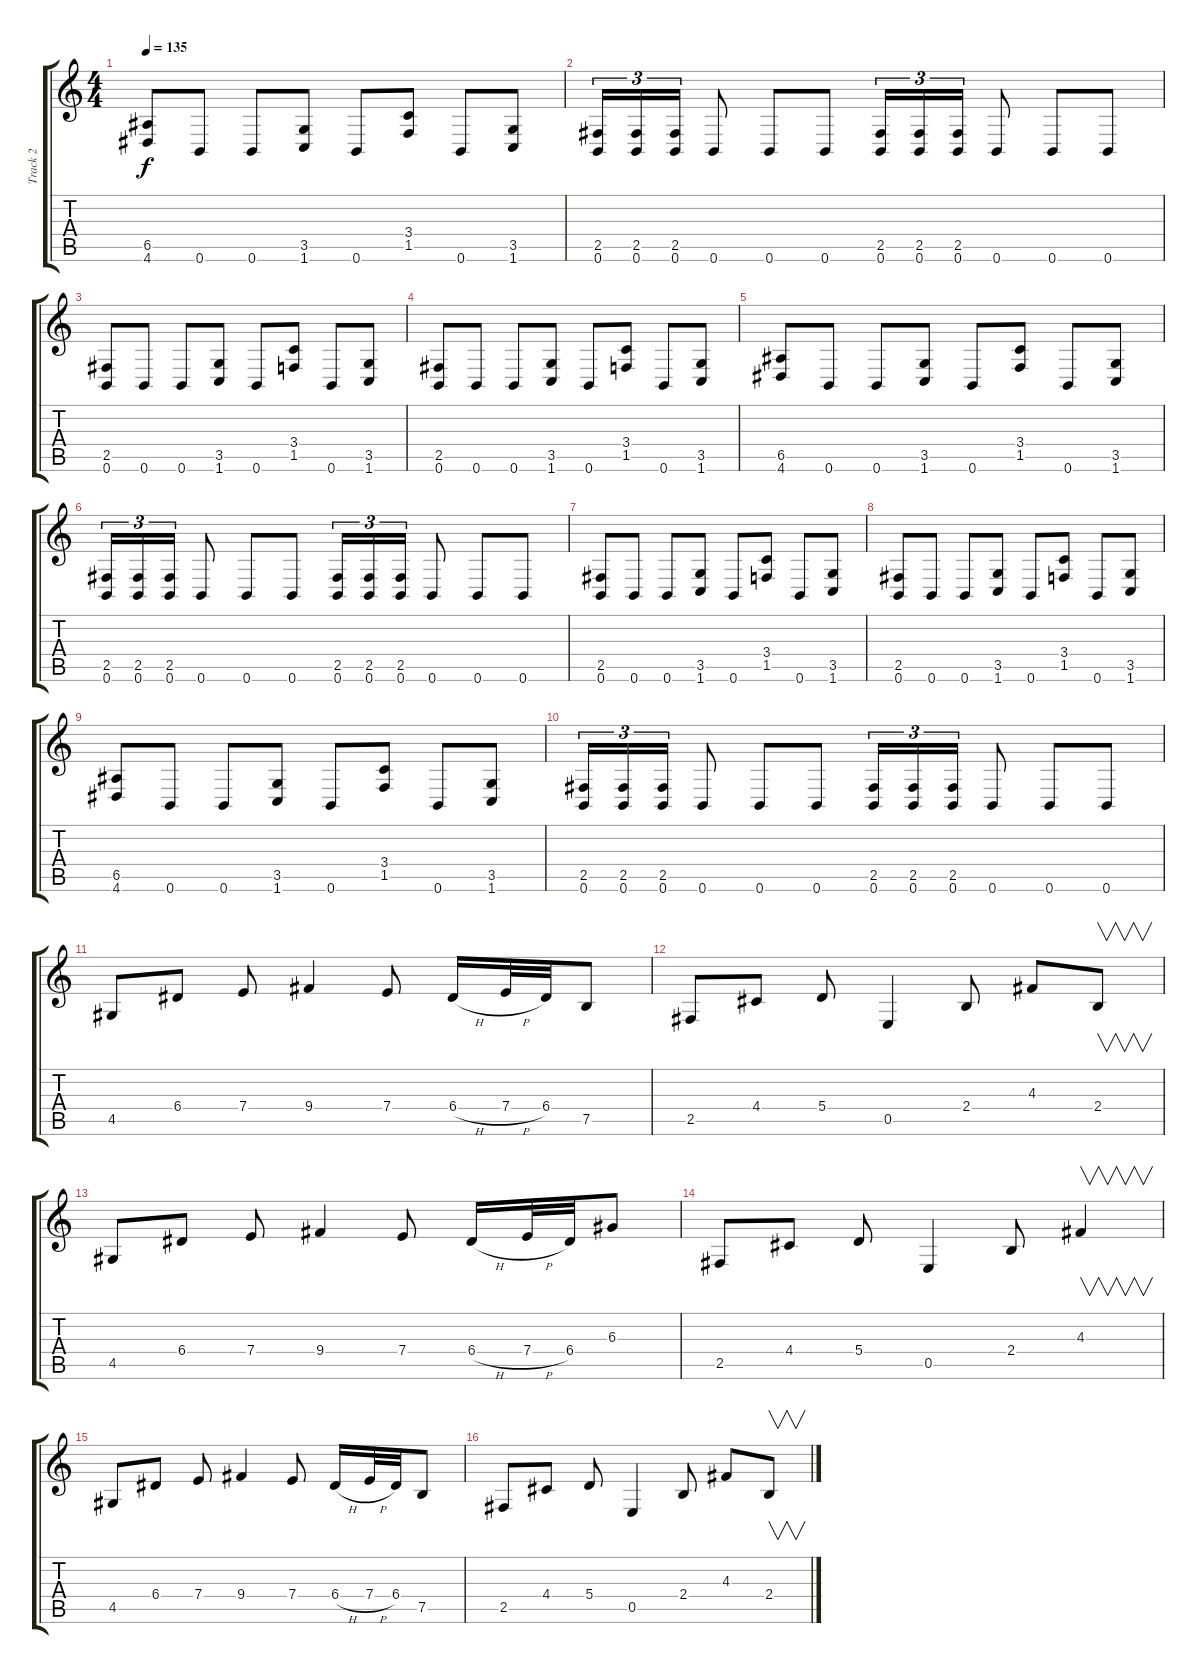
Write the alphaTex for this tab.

\track ("Track 2" "Track 2") {instrument overdrivenguitar}
\staff {score tabs}
\tuning (B3 Gb3 D3 A2 E2 B1) {hide}
\ts (4 4)
\tempo 135
\clef g2
\ks c
(6.5 4.6).8{dy f} 0.6.8 0.6.8 (3.5 1.6).8 0.6.8 (3.4 1.5).8 0.6.8 (3.5 1.6).8 |
(2.5 0.6).16{tu (3 2)} (2.5 0.6).16{tu (3 2)} (2.5 0.6).16{tu (3 2)} 0.6.8 0.6.8 0.6.8 (2.5 0.6).16{tu (3 2)} (2.5 0.6).16{tu (3 2)} (2.5 0.6).16{tu (3 2)} 0.6.8 0.6.8 0.6.8 |
(2.5 0.6).8 0.6.8 0.6.8 (3.5 1.6).8 0.6.8 (3.4 1.5).8 0.6.8 (3.5 1.6).8 |
(2.5 0.6).8 0.6.8 0.6.8 (3.5 1.6).8 0.6.8 (3.4 1.5).8 0.6.8 (3.5 1.6).8 |
(6.5 4.6).8 0.6.8 0.6.8 (3.5 1.6).8 0.6.8 (3.4 1.5).8 0.6.8 (3.5 1.6).8 |
(2.5 0.6).16{tu (3 2)} (2.5 0.6).16{tu (3 2)} (2.5 0.6).16{tu (3 2)} 0.6.8 0.6.8 0.6.8 (2.5 0.6).16{tu (3 2)} (2.5 0.6).16{tu (3 2)} (2.5 0.6).16{tu (3 2)} 0.6.8 0.6.8 0.6.8 |
(2.5 0.6).8 0.6.8 0.6.8 (3.5 1.6).8 0.6.8 (3.4 1.5).8 0.6.8 (3.5 1.6).8 |
(2.5 0.6).8 0.6.8 0.6.8 (3.5 1.6).8 0.6.8 (3.4 1.5).8 0.6.8 (3.5 1.6).8 |
(6.5 4.6).8 0.6.8 0.6.8 (3.5 1.6).8 0.6.8 (3.4 1.5).8 0.6.8 (3.5 1.6).8 |
(2.5 0.6).16{tu (3 2)} (2.5 0.6).16{tu (3 2)} (2.5 0.6).16{tu (3 2)} 0.6.8 0.6.8 0.6.8 (2.5 0.6).16{tu (3 2)} (2.5 0.6).16{tu (3 2)} (2.5 0.6).16{tu (3 2)} 0.6.8 0.6.8 0.6.8 |
4.5.8 6.4.8 7.4.8 9.4.4 7.4.8 6.4{h}.16 7.4{h}.32 6.4.32 7.5.8 |
2.5.8 4.4.8 5.4.8 0.5.4 2.4.8 4.3.8 2.4.8{v} |
4.5.8 6.4.8 7.4.8 9.4.4 7.4.8 6.4{h}.16 7.4{h}.32 6.4.32 6.3.8 |
2.5.8 4.4.8 5.4.8 0.5.4 2.4.8 4.3.4{v} |
4.5.8 6.4.8 7.4.8 9.4.4 7.4.8 6.4{h}.16 7.4{h}.32 6.4.32 7.5.8 |
2.5.8 4.4.8 5.4.8 0.5.4 2.4.8 4.3.8 2.4.8{v}
